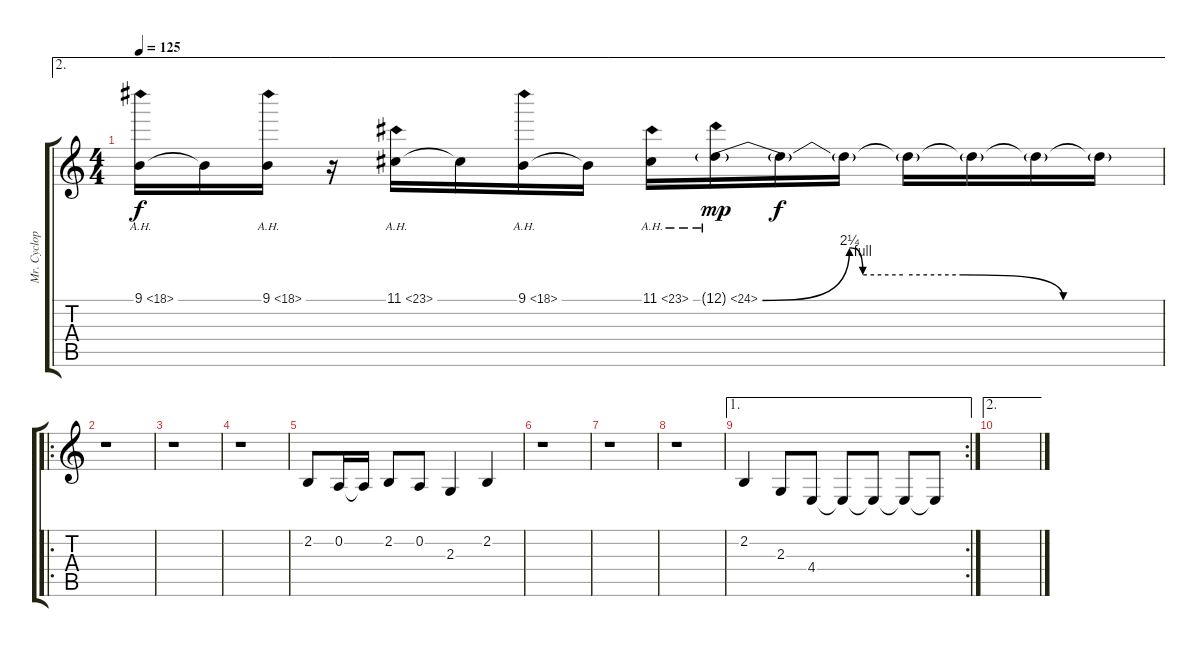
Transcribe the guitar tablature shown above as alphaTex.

\track ("Mr. Cyclop" "Mr. Cyclop") {instrument lead2sawtooth}
\staff {score tabs}
\tuning (D4 A3 F3 C3 G2 C2) {hide}
\ae 2
\ts (4 4)
\tempo 125
\clef g2
\ks c
9.1{ah 9}.16{dy f} 9.1{t}.16 9.1{ah 9}.16 r.16 11.1{ah 12}.16 11.1{t}.16 9.1{ah 9}.16 9.1{t}.16 11.1{ah 12}.16 12.1{be (custom 0 0 13 9 15 4 21 4 30 4 45 0 60 0) ah 12 g}.16{dy mp} 12.1{t}.16{dy f} 12.1{t}.16 12.1{t}.16 12.1{t}.16 12.1{t}.16 12.1{t}.16 |
\ro
r.1 |
r.1 |
r.1 |
2.2.8 0.2.16 0.2{t}.16 2.2.8 0.2.8 2.3.4 2.2.4 |
r.1 |
r.1 |
r.1 |
\ae 1
\rc 2
2.2.4 2.3.8 4.4.8 4.4{t}.8 4.4{t}.8 4.4{t}.8 4.4{t}.8 |
\ae 2
